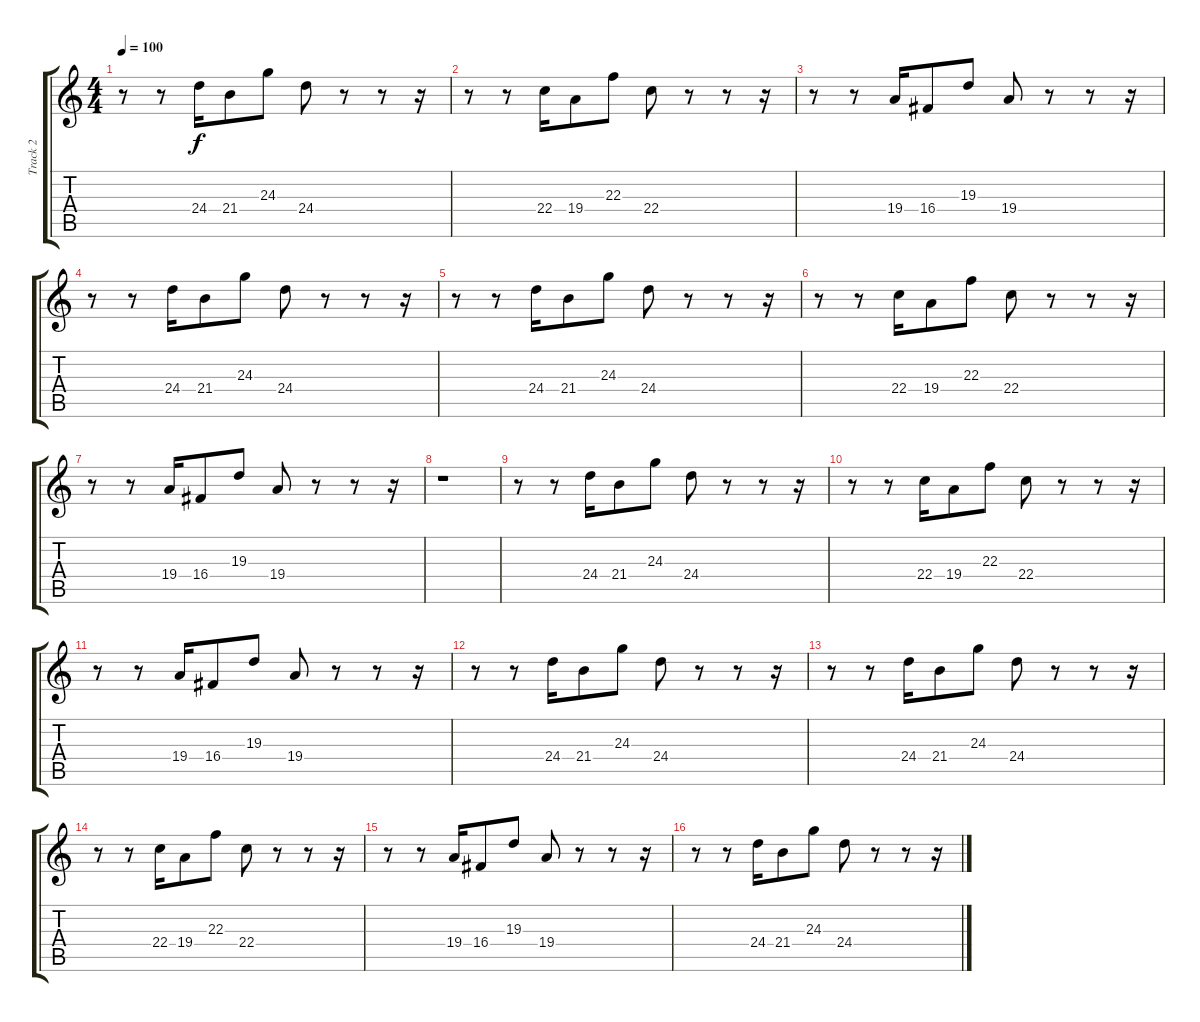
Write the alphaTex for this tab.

\track ("Track 2" "Track 2") {instrument lead1square}
\staff {score tabs}
\tuning (E4 B3 G3 D3 A2 E2) {hide}
\ts (4 4)
\tempo 100
\clef g2
\ks c
r.8{dy f} r.8 24.4.16 21.4.8 24.3.8 24.4.8 r.8 r.8 r.16 |
r.8 r.8 22.4.16 19.4.8 22.3.8 22.4.8 r.8 r.8 r.16 |
r.8 r.8 19.4.16 16.4.8 19.3.8 19.4.8 r.8 r.8 r.16 |
r.8 r.8 24.4.16 21.4.8 24.3.8 24.4.8 r.8 r.8 r.16 |
r.8 r.8 24.4.16 21.4.8 24.3.8 24.4.8 r.8 r.8 r.16 |
r.8 r.8 22.4.16 19.4.8 22.3.8 22.4.8 r.8 r.8 r.16 |
r.8 r.8 19.4.16 16.4.8 19.3.8 19.4.8 r.8 r.8 r.16 |
r.1 |
r.8 r.8 24.4.16 21.4.8 24.3.8 24.4.8 r.8 r.8 r.16 |
r.8 r.8 22.4.16 19.4.8 22.3.8 22.4.8 r.8 r.8 r.16 |
r.8 r.8 19.4.16 16.4.8 19.3.8 19.4.8 r.8 r.8 r.16 |
r.8 r.8 24.4.16 21.4.8 24.3.8 24.4.8 r.8 r.8 r.16 |
r.8 r.8 24.4.16 21.4.8 24.3.8 24.4.8 r.8 r.8 r.16 |
r.8 r.8 22.4.16 19.4.8 22.3.8 22.4.8 r.8 r.8 r.16 |
r.8 r.8 19.4.16 16.4.8 19.3.8 19.4.8 r.8 r.8 r.16 |
r.8 r.8 24.4.16 21.4.8 24.3.8 24.4.8 r.8 r.8 r.16
